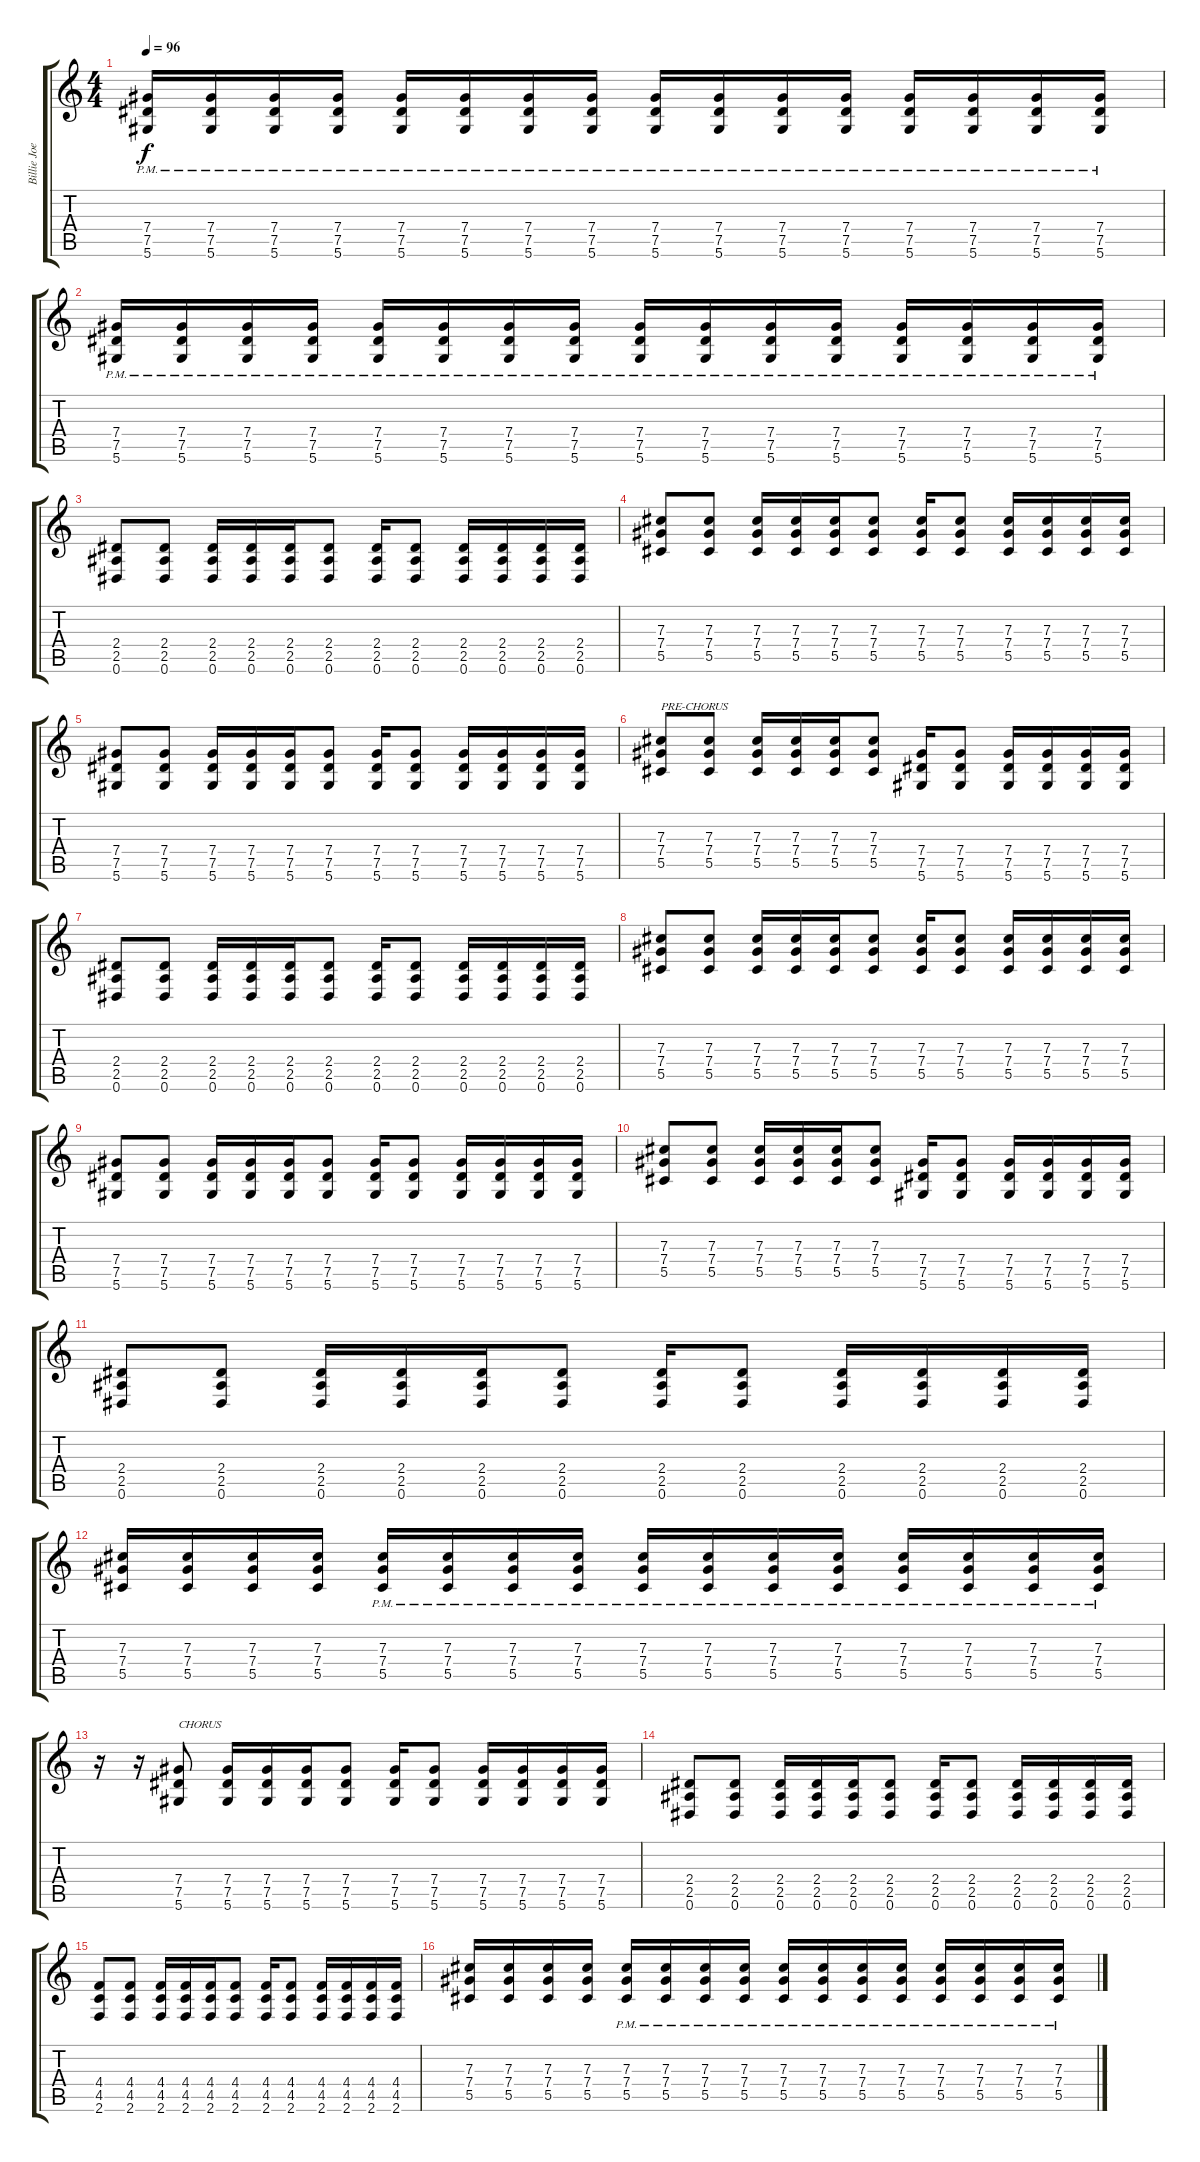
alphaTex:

\track ("Billie Joe Armstrong (Guitar)" "Billie Joe") {instrument overdrivenguitar}
\staff {score tabs}
\tuning (Eb4 Bb3 Gb3 Db3 Ab2 Eb2) {hide}
\ts (4 4)
\tempo 96
\clef g2
\ks c
(7.4{pm} 7.5{pm} 5.6).16{dy f} (7.4{pm} 7.5{pm} 5.6).16 (7.4{pm} 7.5{pm} 5.6).16 (7.4{pm} 7.5{pm} 5.6).16 (7.4{pm} 7.5{pm} 5.6).16 (7.4{pm} 7.5{pm} 5.6).16 (7.4{pm} 7.5{pm} 5.6).16 (7.4{pm} 7.5{pm} 5.6).16 (7.4{pm} 7.5{pm} 5.6).16 (7.4{pm} 7.5{pm} 5.6).16 (7.4{pm} 7.5{pm} 5.6).16 (7.4{pm} 7.5{pm} 5.6).16 (7.4{pm} 7.5{pm} 5.6).16 (7.4{pm} 7.5{pm} 5.6).16 (7.4{pm} 7.5{pm} 5.6).16 (7.4{pm} 7.5{pm} 5.6).16 |
(7.4{pm} 7.5{pm} 5.6).16 (7.4{pm} 7.5{pm} 5.6).16 (7.4{pm} 7.5{pm} 5.6).16 (7.4{pm} 7.5{pm} 5.6).16 (7.4{pm} 7.5{pm} 5.6).16 (7.4{pm} 7.5{pm} 5.6).16 (7.4{pm} 7.5{pm} 5.6).16 (7.4{pm} 7.5{pm} 5.6).16 (7.4{pm} 7.5{pm} 5.6).16 (7.4{pm} 7.5{pm} 5.6).16 (7.4{pm} 7.5{pm} 5.6).16 (7.4{pm} 7.5{pm} 5.6).16 (7.4{pm} 7.5{pm} 5.6).16 (7.4{pm} 7.5{pm} 5.6).16 (7.4{pm} 7.5{pm} 5.6).16 (7.4{pm} 7.5{pm} 5.6).16 |
(2.4 2.5 0.6).8 (2.4 2.5 0.6).8 (2.4 2.5 0.6).16 (2.4 2.5 0.6).16 (2.4 2.5 0.6).16 (2.4 2.5 0.6).8 (2.4 2.5 0.6).16 (2.4 2.5 0.6).8 (2.4 2.5 0.6).16 (2.4 2.5 0.6).16 (2.4 2.5 0.6).16 (2.4 2.5 0.6).16 |
(7.3 7.4 5.5).8 (7.3 7.4 5.5).8 (7.3 7.4 5.5).16 (7.3 7.4 5.5).16 (7.3 7.4 5.5).16 (7.3 7.4 5.5).8 (7.3 7.4 5.5).16 (7.3 7.4 5.5).8 (7.3 7.4 5.5).16 (7.3 7.4 5.5).16 (7.3 7.4 5.5).16 (7.3 7.4 5.5).16 |
(7.4 7.5 5.6).8 (7.4 7.5 5.6).8 (7.4 7.5 5.6).16 (7.4 7.5 5.6).16 (7.4 7.5 5.6).16 (7.4 7.5 5.6).8 (7.4 7.5 5.6).16 (7.4 7.5 5.6).8 (7.4 7.5 5.6).16 (7.4 7.5 5.6).16 (7.4 7.5 5.6).16 (7.4 7.5 5.6).16 |
(7.3 7.4 5.5).8{txt "PRE-CHORUS"} (7.3 7.4 5.5).8 (7.3 7.4 5.5).16 (7.3 7.4 5.5).16 (7.3 7.4 5.5).16 (7.3 7.4 5.5).8 (7.4 7.5 5.6).16 (7.4 7.5 5.6).8 (7.4 7.5 5.6).16 (7.4 7.5 5.6).16 (7.4 7.5 5.6).16 (7.4 7.5 5.6).16 |
(2.4 2.5 0.6).8 (2.4 2.5 0.6).8 (2.4 2.5 0.6).16 (2.4 2.5 0.6).16 (2.4 2.5 0.6).16 (2.4 2.5 0.6).8 (2.4 2.5 0.6).16 (2.4 2.5 0.6).8 (2.4 2.5 0.6).16 (2.4 2.5 0.6).16 (2.4 2.5 0.6).16 (2.4 2.5 0.6).16 |
(7.3 7.4 5.5).8 (7.3 7.4 5.5).8 (7.3 7.4 5.5).16 (7.3 7.4 5.5).16 (7.3 7.4 5.5).16 (7.3 7.4 5.5).8 (7.3 7.4 5.5).16 (7.3 7.4 5.5).8 (7.3 7.4 5.5).16 (7.3 7.4 5.5).16 (7.3 7.4 5.5).16 (7.3 7.4 5.5).16 |
(7.4 7.5 5.6).8 (7.4 7.5 5.6).8 (7.4 7.5 5.6).16 (7.4 7.5 5.6).16 (7.4 7.5 5.6).16 (7.4 7.5 5.6).8 (7.4 7.5 5.6).16 (7.4 7.5 5.6).8 (7.4 7.5 5.6).16 (7.4 7.5 5.6).16 (7.4 7.5 5.6).16 (7.4 7.5 5.6).16 |
(7.3 7.4 5.5).8 (7.3 7.4 5.5).8 (7.3 7.4 5.5).16 (7.3 7.4 5.5).16 (7.3 7.4 5.5).16 (7.3 7.4 5.5).8 (7.4 7.5 5.6).16 (7.4 7.5 5.6).8 (7.4 7.5 5.6).16 (7.4 7.5 5.6).16 (7.4 7.5 5.6).16 (7.4 7.5 5.6).16 |
(2.4 2.5 0.6).8 (2.4 2.5 0.6).8 (2.4 2.5 0.6).16 (2.4 2.5 0.6).16 (2.4 2.5 0.6).16 (2.4 2.5 0.6).8 (2.4 2.5 0.6).16 (2.4 2.5 0.6).8 (2.4 2.5 0.6).16 (2.4 2.5 0.6).16 (2.4 2.5 0.6).16 (2.4 2.5 0.6).16 |
(7.3 7.4 5.5).16 (7.3 7.4 5.5).16 (7.3 7.4 5.5).16 (7.3 7.4 5.5).16 (7.3{pm} 7.4{pm} 5.5{pm}).16 (7.3{pm} 7.4{pm} 5.5{pm}).16 (7.3{pm} 7.4{pm} 5.5{pm}).16 (7.3{pm} 7.4{pm} 5.5{pm}).16 (7.3{pm} 7.4{pm} 5.5{pm}).16 (7.3{pm} 7.4{pm} 5.5{pm}).16 (7.3{pm} 7.4{pm} 5.5{pm}).16 (7.3{pm} 7.4{pm} 5.5{pm}).16 (7.3{pm} 7.4{pm} 5.5{pm}).16 (7.3{pm} 7.4{pm} 5.5{pm}).16 (7.3{pm} 7.4{pm} 5.5{pm}).16 (7.3{pm} 7.4{pm} 5.5{pm}).16 |
r.16 r.16 (7.4 7.5 5.6).8{txt "CHORUS"} (7.4 7.5 5.6).16 (7.4 7.5 5.6).16 (7.4 7.5 5.6).16 (7.4 7.5 5.6).8 (7.4 7.5 5.6).16 (7.4 7.5 5.6).8 (7.4 7.5 5.6).16 (7.4 7.5 5.6).16 (7.4 7.5 5.6).16 (7.4 7.5 5.6).16 |
(2.4 2.5 0.6).8 (2.4 2.5 0.6).8 (2.4 2.5 0.6).16 (2.4 2.5 0.6).16 (2.4 2.5 0.6).16 (2.4 2.5 0.6).8 (2.4 2.5 0.6).16 (2.4 2.5 0.6).8 (2.4 2.5 0.6).16 (2.4 2.5 0.6).16 (2.4 2.5 0.6).16 (2.4 2.5 0.6).16 |
(4.4 4.5 2.6).8 (4.4 4.5 2.6).8 (4.4 4.5 2.6).16 (4.4 4.5 2.6).16 (4.4 4.5 2.6).16 (4.4 4.5 2.6).8 (4.4 4.5 2.6).16 (4.4 4.5 2.6).8 (4.4 4.5 2.6).16 (4.4 4.5 2.6).16 (4.4 4.5 2.6).16 (4.4 4.5 2.6).16 |
(7.3 7.4 5.5).16 (7.3 7.4 5.5).16 (7.3 7.4 5.5).16 (7.3 7.4 5.5).16 (7.3{pm} 7.4{pm} 5.5{pm}).16 (7.3{pm} 7.4{pm} 5.5{pm}).16 (7.3{pm} 7.4{pm} 5.5{pm}).16 (7.3{pm} 7.4{pm} 5.5{pm}).16 (7.3{pm} 7.4{pm} 5.5{pm}).16 (7.3{pm} 7.4{pm} 5.5{pm}).16 (7.3{pm} 7.4{pm} 5.5{pm}).16 (7.3{pm} 7.4{pm} 5.5{pm}).16 (7.3{pm} 7.4{pm} 5.5{pm}).16 (7.3{pm} 7.4{pm} 5.5{pm}).16 (7.3{pm} 7.4{pm} 5.5{pm}).16 (7.3{pm} 7.4{pm} 5.5{pm}).16
